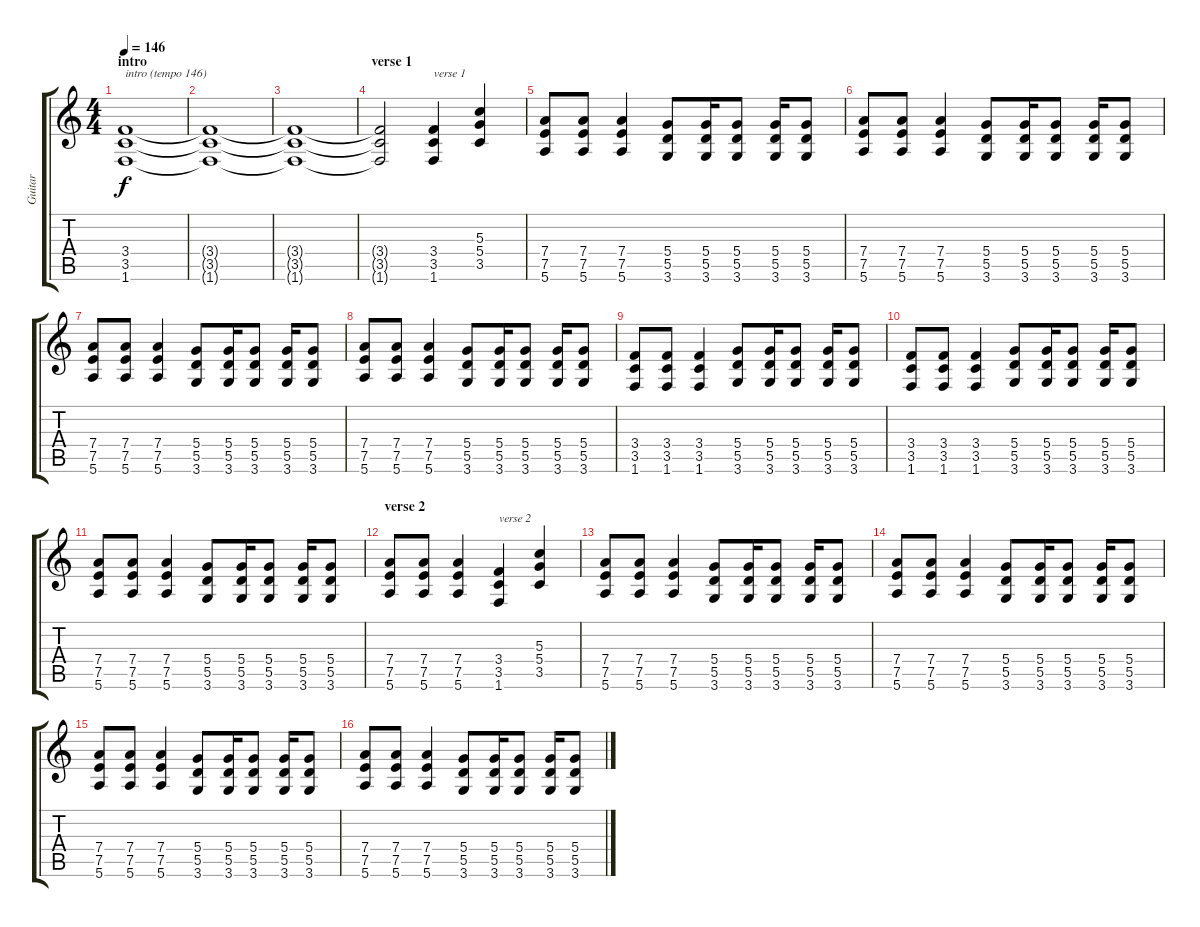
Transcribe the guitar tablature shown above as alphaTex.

\track ("Guitar" "Guitar") {instrument distortionguitar}
\staff {score tabs}
\tuning (E4 B3 G3 D3 A2 E2) {hide}
\ts (4 4)
\section ("" "intro")
\tempo 146
\clef g2
\ks c
(3.4 3.5 1.6).1{txt "intro (tempo 146)" dy f instrument distortionguitar} |
(3.4{t} 3.5{t} 1.6{t}).1 |
(3.4{t} 3.5{t} 1.6{t}).1 |
\section ("" "verse 1")
(3.4{t} 3.5{t} 1.6{t}).2 (3.4 3.5 1.6).4{txt "verse 1"} (5.3 5.4 3.5).4 |
(7.4 7.5 5.6).8 (7.4 7.5 5.6).8 (7.4 7.5 5.6).4 (5.4 5.5 3.6).8 (5.4 5.5 3.6).16 (5.4 5.5 3.6).8 (5.4 5.5 3.6).16 (5.4 5.5 3.6).8 |
(7.4 7.5 5.6).8 (7.4 7.5 5.6).8 (7.4 7.5 5.6).4 (5.4 5.5 3.6).8 (5.4 5.5 3.6).16 (5.4 5.5 3.6).8 (5.4 5.5 3.6).16 (5.4 5.5 3.6).8 |
(7.4 7.5 5.6).8 (7.4 7.5 5.6).8 (7.4 7.5 5.6).4 (5.4 5.5 3.6).8 (5.4 5.5 3.6).16 (5.4 5.5 3.6).8 (5.4 5.5 3.6).16 (5.4 5.5 3.6).8 |
(7.4 7.5 5.6).8 (7.4 7.5 5.6).8 (7.4 7.5 5.6).4 (5.4 5.5 3.6).8 (5.4 5.5 3.6).16 (5.4 5.5 3.6).8 (5.4 5.5 3.6).16 (5.4 5.5 3.6).8 |
(3.4 3.5 1.6).8 (3.4 3.5 1.6).8 (3.4 3.5 1.6).4 (5.4 5.5 3.6).8 (5.4 5.5 3.6).16 (5.4 5.5 3.6).8 (5.4 5.5 3.6).16 (5.4 5.5 3.6).8 |
(3.4 3.5 1.6).8 (3.4 3.5 1.6).8 (3.4 3.5 1.6).4 (5.4 5.5 3.6).8 (5.4 5.5 3.6).16 (5.4 5.5 3.6).8 (5.4 5.5 3.6).16 (5.4 5.5 3.6).8 |
(7.4 7.5 5.6).8 (7.4 7.5 5.6).8 (7.4 7.5 5.6).4 (5.4 5.5 3.6).8 (5.4 5.5 3.6).16 (5.4 5.5 3.6).8 (5.4 5.5 3.6).16 (5.4 5.5 3.6).8 |
\section ("" "verse 2")
(7.4 7.5 5.6).8 (7.4 7.5 5.6).8 (7.4 7.5 5.6).4 (3.4 3.5 1.6).4{txt "verse 2"} (5.3 5.4 3.5).4 |
(7.4 7.5 5.6).8 (7.4 7.5 5.6).8 (7.4 7.5 5.6).4 (5.4 5.5 3.6).8 (5.4 5.5 3.6).16 (5.4 5.5 3.6).8 (5.4 5.5 3.6).16 (5.4 5.5 3.6).8 |
(7.4 7.5 5.6).8 (7.4 7.5 5.6).8 (7.4 7.5 5.6).4 (5.4 5.5 3.6).8 (5.4 5.5 3.6).16 (5.4 5.5 3.6).8 (5.4 5.5 3.6).16 (5.4 5.5 3.6).8 |
(7.4 7.5 5.6).8 (7.4 7.5 5.6).8 (7.4 7.5 5.6).4 (5.4 5.5 3.6).8 (5.4 5.5 3.6).16 (5.4 5.5 3.6).8 (5.4 5.5 3.6).16 (5.4 5.5 3.6).8 |
(7.4 7.5 5.6).8 (7.4 7.5 5.6).8 (7.4 7.5 5.6).4 (5.4 5.5 3.6).8 (5.4 5.5 3.6).16 (5.4 5.5 3.6).8 (5.4 5.5 3.6).16 (5.4 5.5 3.6).8
